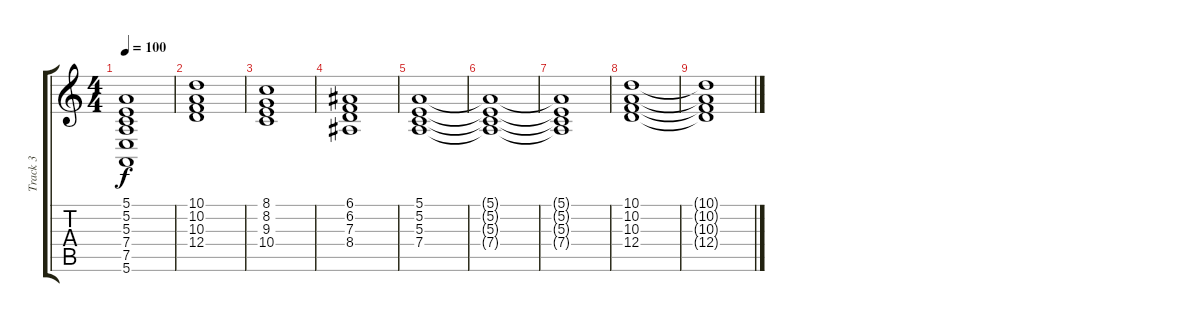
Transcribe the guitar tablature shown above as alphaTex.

\track ("Track 3" "Track 3") {instrument rockorgan}
\staff {score tabs}
\tuning (E4 B3 G3 D3 A2 E2) {hide}
\ts (4 4)
\tempo 100
\clef g2
\ks c
(5.1 5.2 5.3 7.4 7.5 5.6).1{dy f} |
(10.1 10.2 10.3 12.4).1 |
(8.1 8.2 9.3 10.4).1 |
(6.1 6.2 7.3 8.4).1 |
(5.1 5.2 5.3 7.4).1 |
(5.1{t} 5.2{t} 5.3{t} 7.4{t}).1 |
(5.1{t} 5.2{t} 5.3{t} 7.4{t}).1 |
(10.1 10.2 10.3 12.4).1 |
(10.1{t} 10.2{t} 10.3{t} 12.4{t}).1
